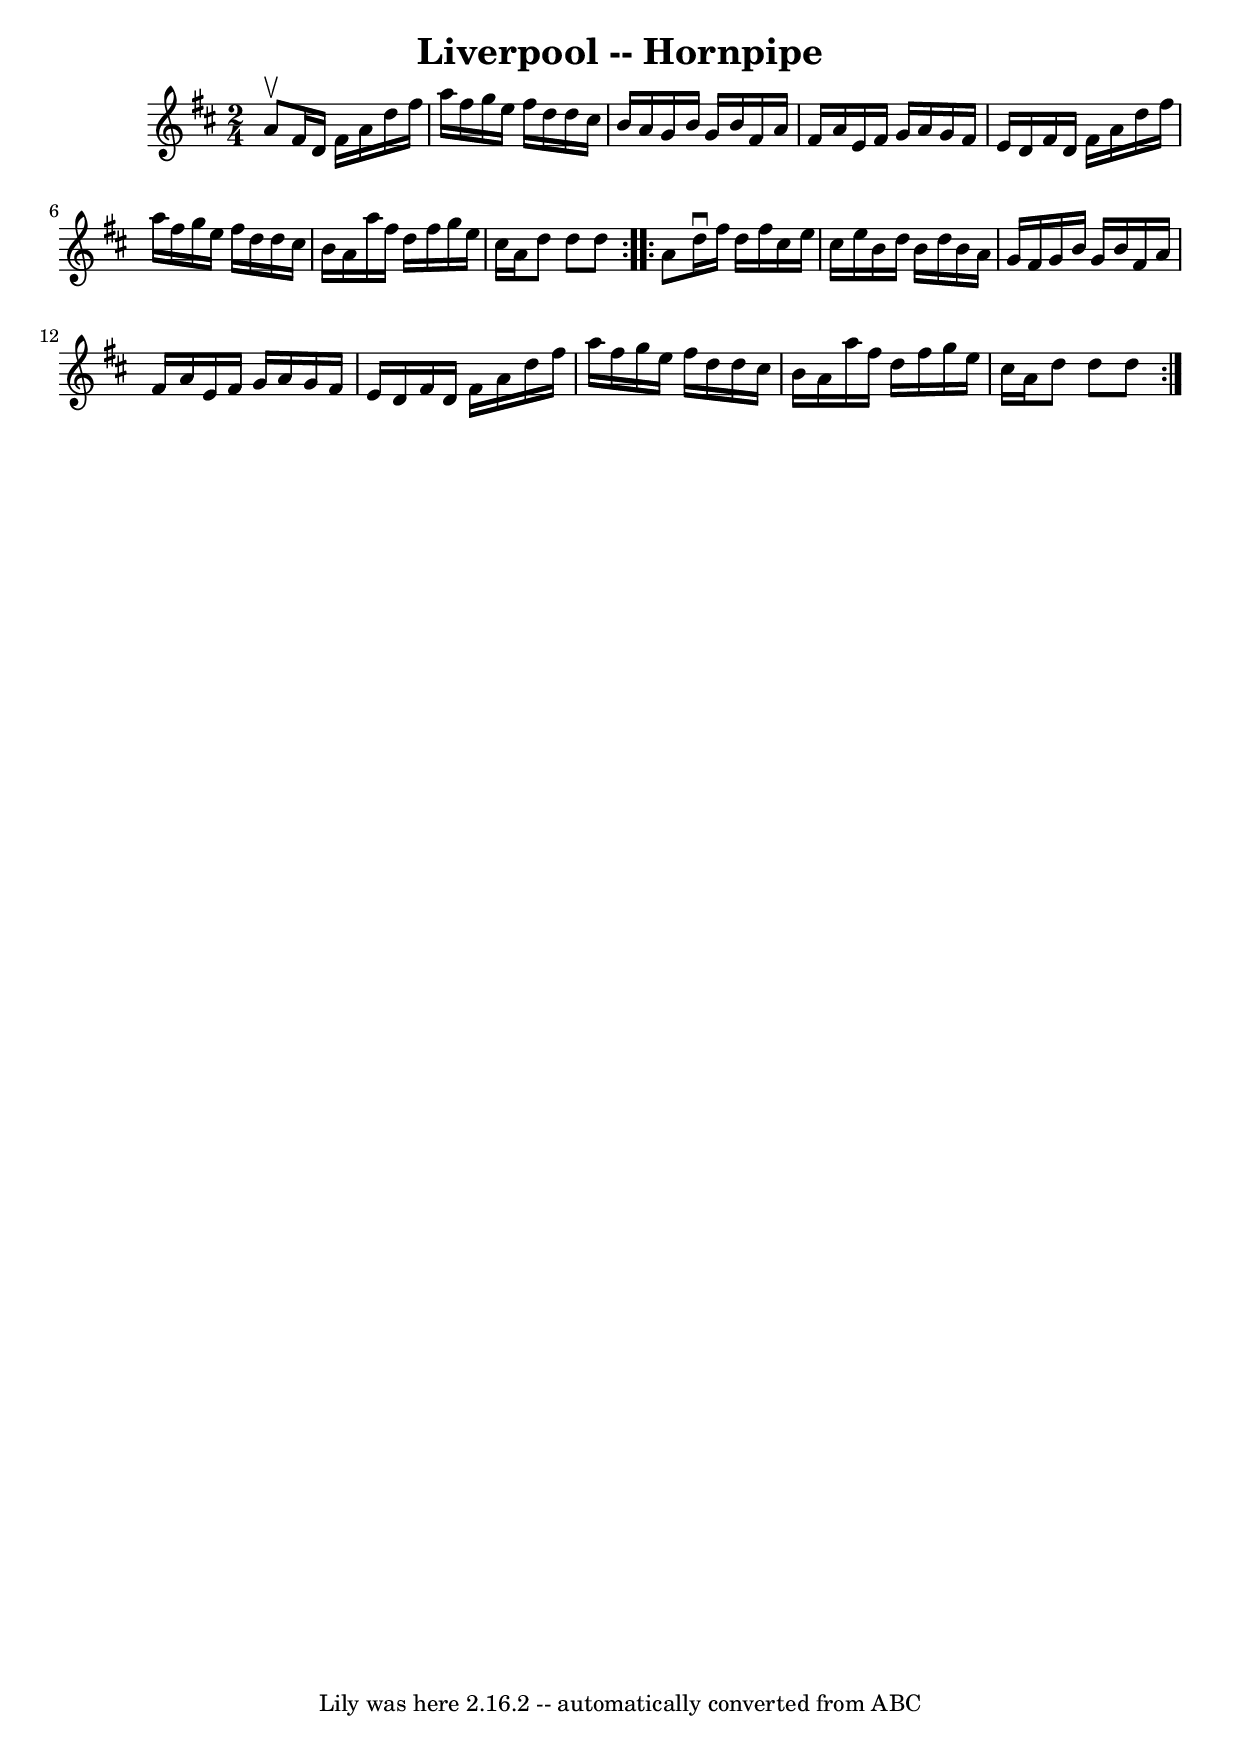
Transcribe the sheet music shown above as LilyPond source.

\version "2.7.40"
\include "Mammoth.ily"
\header {
	%% book = "Cole's 1000 Fiddle Tunes"
	crossRefNumber = "1"
	footnotes = ""
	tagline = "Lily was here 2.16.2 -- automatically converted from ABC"
	title = "Liverpool -- Hornpipe"
}
voicedefault =  {


\repeat volta 2 {
\time 2/4 \key d \major a'8^\upbow |
 fis'16 d'16 fis'16    
a'16 d''16 fis''16 a''16 fis''16  |
 g''16 e''16    
fis''16 d''16 d''16 cis''16 b'16 a'16  |
 g'16 b'16   
 g'16 b'16 fis'16 a'16 fis'16 a'16  |
 e'16 fis'16    
g'16 a'16 g'16 fis'16 e'16 d'16  |
 fis'16 d'16    
fis'16 a'16 d''16 fis''16 a''16 fis''16  |
 g''16    
e''16 fis''16 d''16 d''16 cis''16 b'16 a'16  |
 a''16 
 fis''16 d''16 fis''16 g''16 e''16 cis''16 a'16  |
   
d''8 d''8 d''8  }     \repeat volta 2 { a'8  |
 d''16^\downbow 
 fis''16 d''16 fis''16 cis''16 e''16 cis''16 e''16  |
 
 b'16 d''16 b'16 d''16 b'16 a'16 g'16 fis'16  |
   
g'16 b'16 g'16 b'16 fis'16 a'16 fis'16 a'16  |
   
e'16 fis'16 g'16 a'16 g'16 fis'16 e'16 d'16  |
     
fis'16 d'16 fis'16 a'16 d''16 fis''16 a''16 fis''16  
|
 g''16 e''16 fis''16 d''16 d''16 cis''16 b'16    
a'16  |
 a''16 fis''16 d''16 fis''16 g''16 e''16    
cis''16 a'16  |
 d''8 d''8 d''8  }   
}

\score{
    <<

	\context Staff="default"
	{
	    \voicedefault 
	}

    >>
	\layout {
	}
	\midi {}
}
